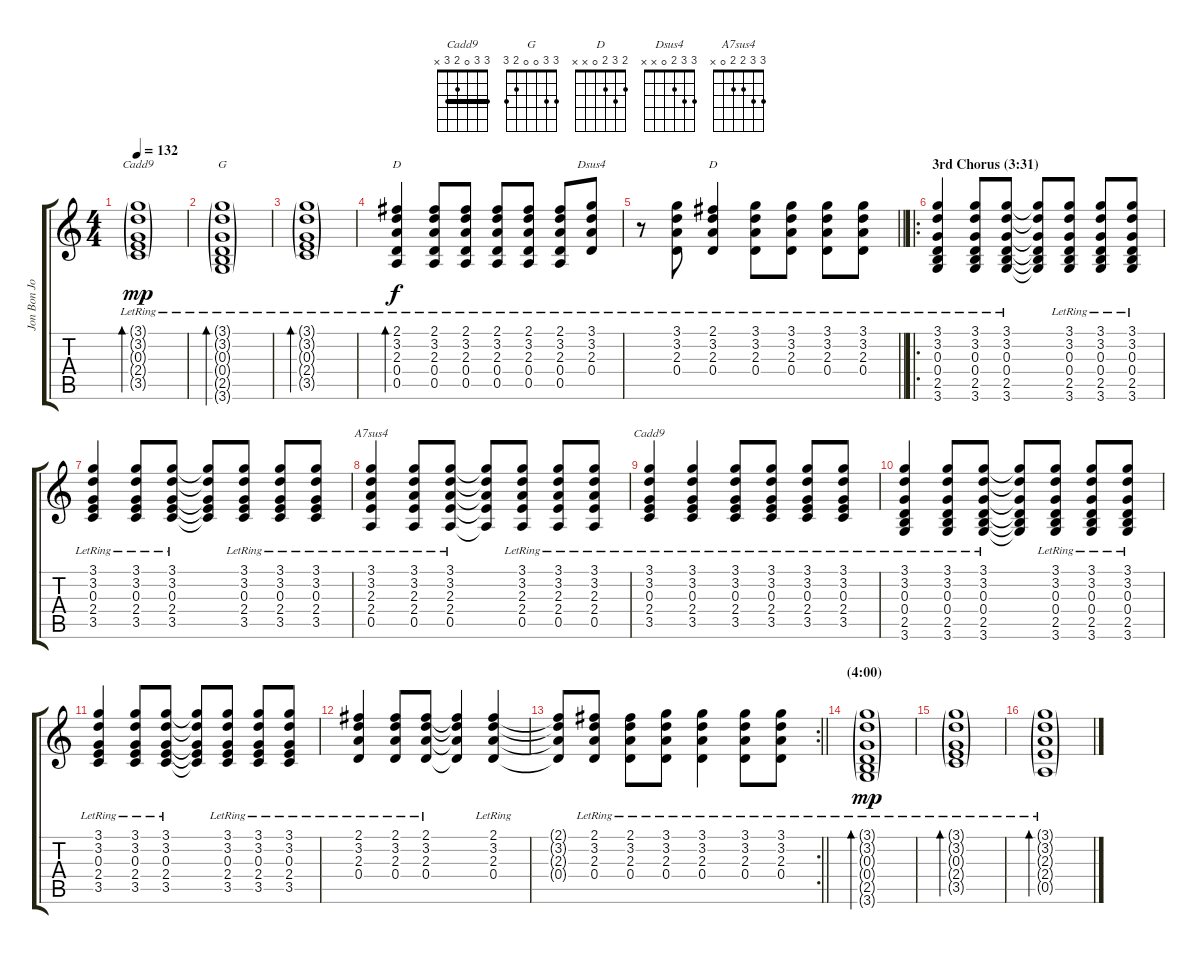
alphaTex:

\track ("Jon Bon Jovi" "Jon Bon Jo") {instrument acousticguitarsteel}
\staff {score tabs}
\tuning (E4 B3 G3 D3 A2 E2) {hide}
\chord ("Cadd9" 3 3 0 2 3 x)
\chord ("G" 3 3 0 0 2 3)
\chord ("D" 2 3 2 0 0 x)
\chord ("Dsus4" 3 3 2 0 x x)
\chord ("D" 2 3 2 0 x x)
\chord ("A7sus4" 3 3 2 2 0 x)
\chord ("Cadd9" 3 3 0 2 3 x) {barre 3}
\ts (4 4)
\tempo 132
\clef g2
\ks c
(3.1{g lr} 3.2{g lr} 0.3{g lr} 2.4{g lr} 3.5{g lr}).1{bd 60 ch "Cadd9" dy mp} |
(3.1{g lr} 3.2{g lr} 0.3{g lr} 0.4{g lr} 2.5{g lr} 3.6{g lr}).1{bd 60 ch "G"} |
(3.1{g lr} 3.2{g lr} 0.3{g lr} 2.4{g lr} 3.5{g lr}).1{bd 60} |
(2.1{lr} 3.2{lr} 2.3{lr} 0.4{lr} 0.5{lr}).4{bd 60 ch "D" dy f} (2.1{lr} 3.2{lr} 2.3{lr} 0.4{lr} 0.5{lr}).8 (2.1{lr} 3.2{lr} 2.3{lr} 0.4{lr} 0.5{lr}).8 (2.1{lr} 3.2{lr} 2.3{lr} 0.4{lr} 0.5{lr}).8 (2.1{lr} 3.2{lr} 2.3{lr} 0.4{lr} 0.5{lr}).8 (2.1{lr} 3.2{lr} 2.3{lr} 0.4{lr} 0.5{lr}).8 (3.1{lr} 3.2{lr} 2.3{lr} 0.4{lr}).8{ch "Dsus4"} |
\barLineRight lightlight
r.8 (3.1{lr} 3.2{lr} 2.3{lr} 0.4{lr}).8 (2.1{lr} 3.2{lr} 2.3{lr} 0.4{lr}).4{ch "D"} (3.1{lr} 3.2{lr} 2.3{lr} 0.4{lr}).8 (3.1{lr} 3.2{lr} 2.3{lr} 0.4{lr}).8 (3.1{lr} 3.2{lr} 2.3{lr} 0.4{lr}).8 (3.1{lr} 3.2{lr} 2.3{lr} 0.4{lr}).8 |
\ro
\section ("" "3rd Chorus (3:31)")
(3.1{lr} 3.2{lr} 0.3{lr} 0.4{lr} 2.5{lr} 3.6{lr}).4 (3.1{lr} 3.2{lr} 0.3{lr} 0.4{lr} 2.5{lr} 3.6{lr}).8 (3.1{lr} 3.2{lr} 0.3{lr} 0.4{lr} 2.5{lr} 3.6{lr}).8 (3.1{t} 3.2{t} 0.3{t} 0.4{t} 2.5{t} 3.6{t}).8 (3.1{lr} 3.2{lr} 0.3{lr} 0.4{lr} 2.5{lr} 3.6{lr}).8 (3.1{lr} 3.2{lr} 0.3{lr} 0.4{lr} 2.5{lr} 3.6{lr}).8 (3.1{lr} 3.2{lr} 0.3{lr} 0.4{lr} 2.5{lr} 3.6{lr}).8 |
(3.1{lr} 3.2{lr} 0.3{lr} 2.4{lr} 3.5{lr}).4 (3.1{lr} 3.2{lr} 0.3{lr} 2.4{lr} 3.5{lr}).8 (3.1{lr} 3.2{lr} 0.3{lr} 2.4{lr} 3.5{lr}).8 (3.1{t} 3.2{t} 0.3{t} 2.4{t} 3.5{t}).8 (3.1{lr} 3.2{lr} 0.3{lr} 2.4{lr} 3.5{lr}).8 (3.1{lr} 3.2{lr} 0.3{lr} 2.4{lr} 3.5{lr}).8 (3.1{lr} 3.2{lr} 0.3{lr} 2.4{lr} 3.5{lr}).8 |
(3.1{lr} 3.2{lr} 2.3{lr} 2.4{lr} 0.5{lr}).4{ch "A7sus4"} (3.1{lr} 3.2{lr} 2.3{lr} 2.4{lr} 0.5{lr}).8 (3.1{lr} 3.2{lr} 2.3{lr} 2.4{lr} 0.5{lr}).8 (3.1{t} 3.2{t} 2.3{t} 2.4{t} 0.5{t}).8 (3.1{lr} 3.2{lr} 2.3{lr} 2.4{lr} 0.5{lr}).8 (3.1{lr} 3.2{lr} 2.3{lr} 2.4{lr} 0.5{lr}).8 (3.1{lr} 3.2{lr} 2.3{lr} 2.4{lr} 0.5{lr}).8 |
(3.1{lr} 3.2{lr} 0.3{lr} 2.4{lr} 3.5{lr}).4{ch "Cadd9"} (3.1{lr} 3.2{lr} 0.3{lr} 2.4{lr} 3.5{lr}).4 (3.1{lr} 3.2{lr} 0.3{lr} 2.4{lr} 3.5{lr}).8 (3.1{lr} 3.2{lr} 0.3{lr} 2.4{lr} 3.5{lr}).8 (3.1{lr} 3.2{lr} 0.3{lr} 2.4{lr} 3.5{lr}).8 (3.1{lr} 3.2{lr} 0.3{lr} 2.4{lr} 3.5{lr}).8 |
(3.1{lr} 3.2{lr} 0.3{lr} 0.4{lr} 2.5{lr} 3.6{lr}).4 (3.1{lr} 3.2{lr} 0.3{lr} 0.4{lr} 2.5{lr} 3.6{lr}).8 (3.1{lr} 3.2{lr} 0.3{lr} 0.4{lr} 2.5{lr} 3.6{lr}).8 (3.1{t} 3.2{t} 0.3{t} 0.4{t} 2.5{t} 3.6{t}).8 (3.1{lr} 3.2{lr} 0.3{lr} 0.4{lr} 2.5{lr} 3.6{lr}).8 (3.1{lr} 3.2{lr} 0.3{lr} 0.4{lr} 2.5{lr} 3.6{lr}).8 (3.1{lr} 3.2{lr} 0.3{lr} 0.4{lr} 2.5{lr} 3.6{lr}).8 |
(3.1{lr} 3.2{lr} 0.3{lr} 2.4{lr} 3.5{lr}).4 (3.1{lr} 3.2{lr} 0.3{lr} 2.4{lr} 3.5{lr}).8 (3.1{lr} 3.2{lr} 0.3{lr} 2.4{lr} 3.5{lr}).8 (3.1{t} 3.2{t} 0.3{t} 2.4{t} 3.5{t}).8 (3.1{lr} 3.2{lr} 0.3{lr} 2.4{lr} 3.5{lr}).8 (3.1{lr} 3.2{lr} 0.3{lr} 2.4{lr} 3.5{lr}).8 (3.1{lr} 3.2{lr} 0.3{lr} 2.4{lr} 3.5{lr}).8 |
(2.1{lr} 3.2{lr} 2.3{lr} 0.4{lr}).4 (2.1{lr} 3.2{lr} 2.3{lr} 0.4{lr}).8 (2.1{lr} 3.2{lr} 2.3{lr} 0.4{lr}).8 (2.1{t} 3.2{t} 2.3{t} 0.4{t}).4 (2.1{lr} 3.2{lr} 2.3{lr} 0.4{lr}).4 |
\rc 2
\barLineRight lightlight
(2.1{t} 3.2{t} 2.3{t} 0.4{t}).8 (2.1{lr} 3.2{lr} 2.3{lr} 0.4{lr}).8 (2.1{lr} 3.2{lr} 2.3{lr} 0.4{lr}).8 (3.1{lr} 3.2{lr} 2.3{lr} 0.4{lr}).8 (3.1{lr} 3.2{lr} 2.3{lr} 0.4{lr}).4 (3.1{lr} 3.2{lr} 2.3{lr} 0.4{lr}).8 (3.1{lr} 3.2{lr} 2.3{lr} 0.4{lr}).8 |
\section ("" "(4:00)")
(3.1{g lr} 3.2{g lr} 0.3{g lr} 0.4{g lr} 2.5{g lr} 3.6{g lr}).1{bd 60 dy mp} |
(3.1{g lr} 3.2{g lr} 0.3{g lr} 2.4{g lr} 3.5{g lr}).1{bd 60} |
(3.1{g lr} 3.2{g lr} 2.3{g lr} 2.4{g lr} 0.5{g lr}).1{bd 60}
